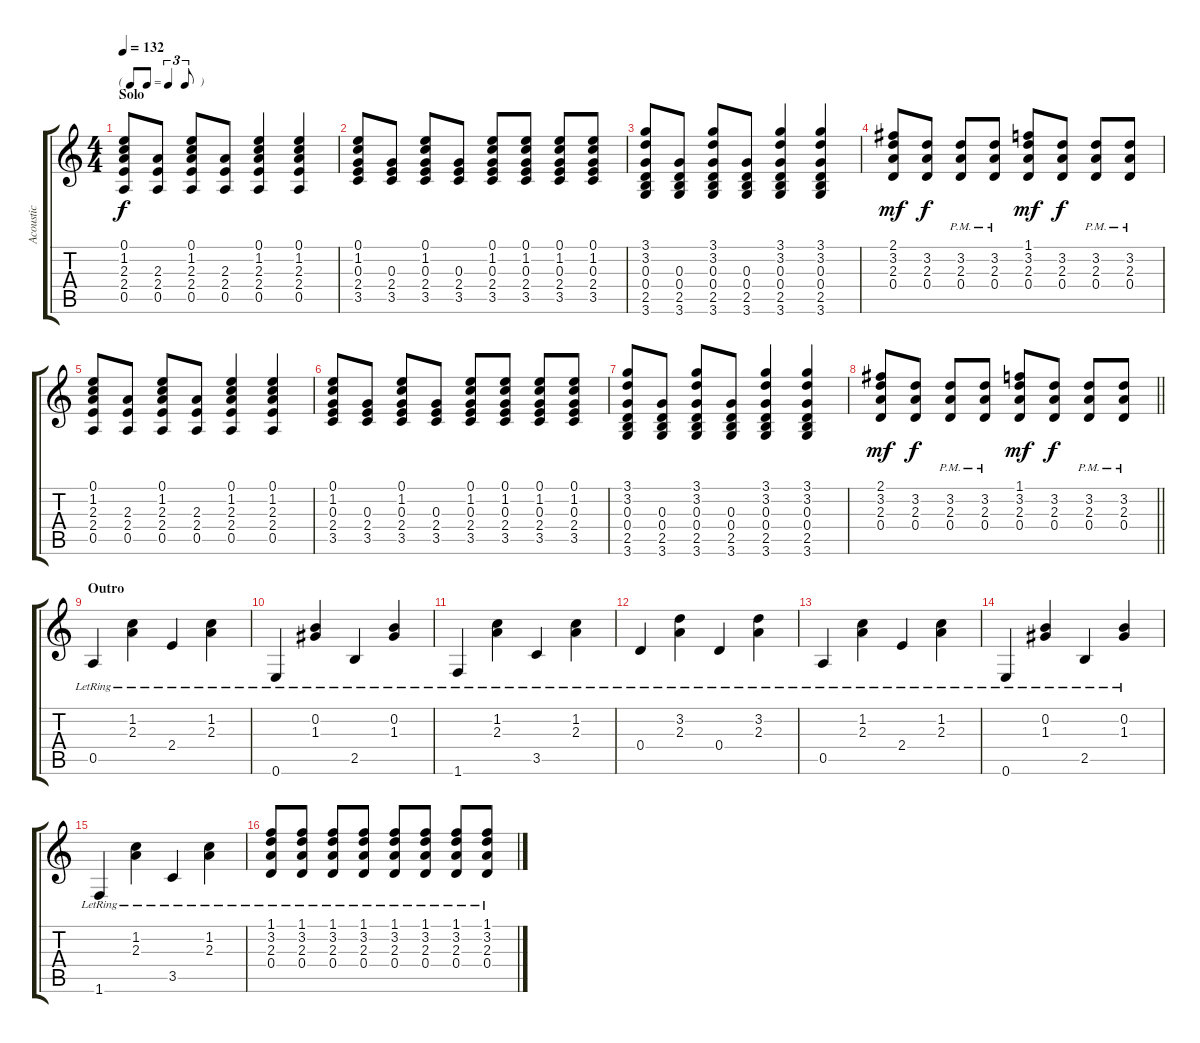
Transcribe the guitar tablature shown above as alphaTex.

\track ("Acoustic" "Acoustic") {instrument acousticguitarsteel}
\staff {score tabs}
\tuning (E4 B3 G3 D3 A2 E2) {hide}
\ts (4 4)
\tf triplet8th
\section ("" "Solo")
\tempo 132
\clef g2
\ks c
(0.1 1.2 2.3 2.4 0.5).8{dy f} (2.3 2.4 0.5).8 (0.1 1.2 2.3 2.4 0.5).8 (2.3 2.4 0.5).8 (0.1 1.2 2.3 2.4 0.5).4 (0.1 1.2 2.3 2.4 0.5).4 |
(0.1 1.2 0.3 2.4 3.5).8 (0.3 2.4 3.5).8 (0.1 1.2 0.3 2.4 3.5).8 (0.3 2.4 3.5).8 (0.1 1.2 0.3 2.4 3.5).8 (0.1 1.2 0.3 2.4 3.5).8 (0.1 1.2 0.3 2.4 3.5).8 (0.1 1.2 0.3 2.4 3.5).8 |
(3.1 3.2 0.3 0.4 2.5 3.6).8 (0.3 0.4 2.5 3.6).8 (3.1 3.2 0.3 0.4 2.5 3.6).8 (0.3 0.4 2.5 3.6).8 (3.1 3.2 0.3 0.4 2.5 3.6).4 (3.1 3.2 0.3 0.4 2.5 3.6).4 |
(2.1 3.2 2.3 0.4).8{dy mf} (3.2 2.3 0.4).8{dy f} (3.2{pm} 2.3 0.4{pm}).8 (3.2{pm} 2.3 0.4{pm}).8 (1.1 3.2 2.3 0.4).8{dy mf} (3.2 2.3 0.4).8{dy f} (3.2{pm} 2.3 0.4{pm}).8 (3.2{pm} 2.3 0.4{pm}).8 |
(0.1 1.2 2.3 2.4 0.5).8 (2.3 2.4 0.5).8 (0.1 1.2 2.3 2.4 0.5).8 (2.3 2.4 0.5).8 (0.1 1.2 2.3 2.4 0.5).4 (0.1 1.2 2.3 2.4 0.5).4 |
(0.1 1.2 0.3 2.4 3.5).8 (0.3 2.4 3.5).8 (0.1 1.2 0.3 2.4 3.5).8 (0.3 2.4 3.5).8 (0.1 1.2 0.3 2.4 3.5).8 (0.1 1.2 0.3 2.4 3.5).8 (0.1 1.2 0.3 2.4 3.5).8 (0.1 1.2 0.3 2.4 3.5).8 |
(3.1 3.2 0.3 0.4 2.5 3.6).8 (0.3 0.4 2.5 3.6).8 (3.1 3.2 0.3 0.4 2.5 3.6).8 (0.3 0.4 2.5 3.6).8 (3.1 3.2 0.3 0.4 2.5 3.6).4 (3.1 3.2 0.3 0.4 2.5 3.6).4 |
\barLineRight lightlight
(2.1 3.2 2.3 0.4).8{dy mf} (3.2 2.3 0.4).8{dy f} (3.2{pm} 2.3 0.4{pm}).8 (3.2{pm} 2.3 0.4{pm}).8 (1.1 3.2 2.3 0.4).8{dy mf} (3.2 2.3 0.4).8{dy f} (3.2{pm} 2.3 0.4{pm}).8 (3.2{pm} 2.3 0.4{pm}).8 |
\section ("" "Outro")
0.5{lr}.4 (1.2{lr} 2.3{lr}).4 2.4{lr}.4 (1.2{lr} 2.3{lr}).4 |
0.6{lr}.4 (0.2{lr} 1.3{lr}).4 2.5{lr}.4 (0.2{lr} 1.3{lr}).4 |
1.6{lr}.4 (1.2{lr} 2.3{lr}).4 3.5{lr}.4 (1.2{lr} 2.3{lr}).4 |
0.4{lr}.4 (3.2{lr} 2.3{lr}).4 0.4{lr}.4 (3.2{lr} 2.3{lr}).4 |
0.5{lr}.4 (1.2{lr} 2.3{lr}).4 2.4{lr}.4 (1.2{lr} 2.3{lr}).4 |
0.6{lr}.4 (0.2{lr} 1.3{lr}).4 2.5{lr}.4 (0.2{lr} 1.3{lr}).4 |
1.6{lr}.4 (1.2{lr} 2.3{lr}).4 3.5{lr}.4 (1.2{lr} 2.3{lr}).4 |
(1.1{lr} 3.2{lr} 2.3{lr} 0.4{lr}).8 (1.1{lr} 3.2{lr} 2.3{lr} 0.4{lr}).8 (1.1{lr} 3.2{lr} 2.3{lr} 0.4{lr}).8 (1.1{lr} 3.2{lr} 2.3{lr} 0.4{lr}).8 (1.1{lr} 3.2{lr} 2.3{lr} 0.4{lr}).8 (1.1{lr} 3.2{lr} 2.3{lr} 0.4{lr}).8 (1.1{lr} 3.2{lr} 2.3{lr} 0.4{lr}).8 (1.1{lr} 3.2{lr} 2.3{lr} 0.4{lr}).8
